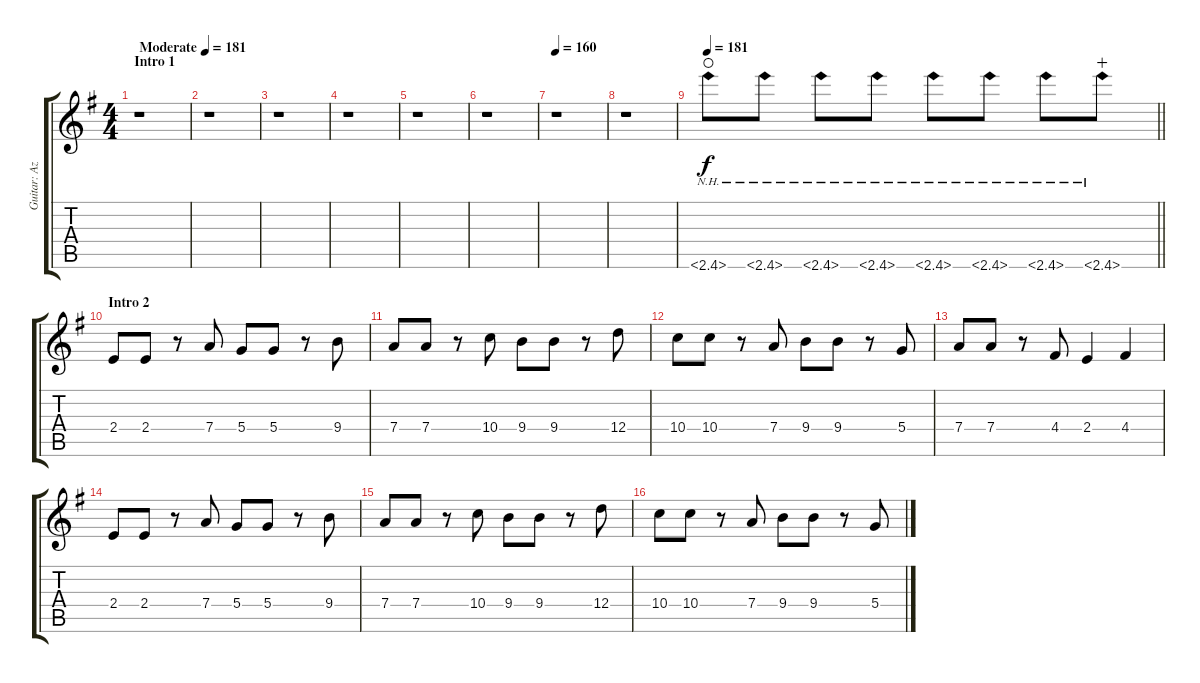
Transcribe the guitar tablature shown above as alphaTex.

\track ("Guitar: Azusa Nakano" "Guitar: Az") {instrument overdrivenguitar}
\staff {score tabs}
\tuning (E4 B3 G3 D3 A2 E2) {hide}
\ts (4 4)
\section ("" "Intro 1")
\tempo (181 "Moderate")
\clef g2
\ks g
r.1{dy f instrument overdrivenguitar} |
r.1 |
r.1 |
r.1 |
r.1 |
r.1 |
\tempo 160
r.1 |
r.1 |
\tempo 181
\barLineRight lightlight
2.6{nh}.8{waho} 2.6{nh}.8 2.6{nh}.8 2.6{nh}.8 2.6{nh}.8 2.6{nh}.8 2.6{nh}.8 2.6{nh}.8{wahc} |
\section ("" "Intro 2")
2.4.8 2.4.8 r.8 7.4.8 5.4.8 5.4.8 r.8 9.4.8 |
7.4.8 7.4.8 r.8 10.4.8 9.4.8 9.4.8 r.8 12.4.8 |
10.4.8 10.4.8 r.8 7.4.8 9.4.8 9.4.8 r.8 5.4.8 |
7.4.8 7.4.8 r.8 4.4.8 2.4.4 4.4.4 |
2.4.8 2.4.8 r.8 7.4.8 5.4.8 5.4.8 r.8 9.4.8 |
7.4.8 7.4.8 r.8 10.4.8 9.4.8 9.4.8 r.8 12.4.8 |
10.4.8 10.4.8 r.8 7.4.8 9.4.8 9.4.8 r.8 5.4.8
